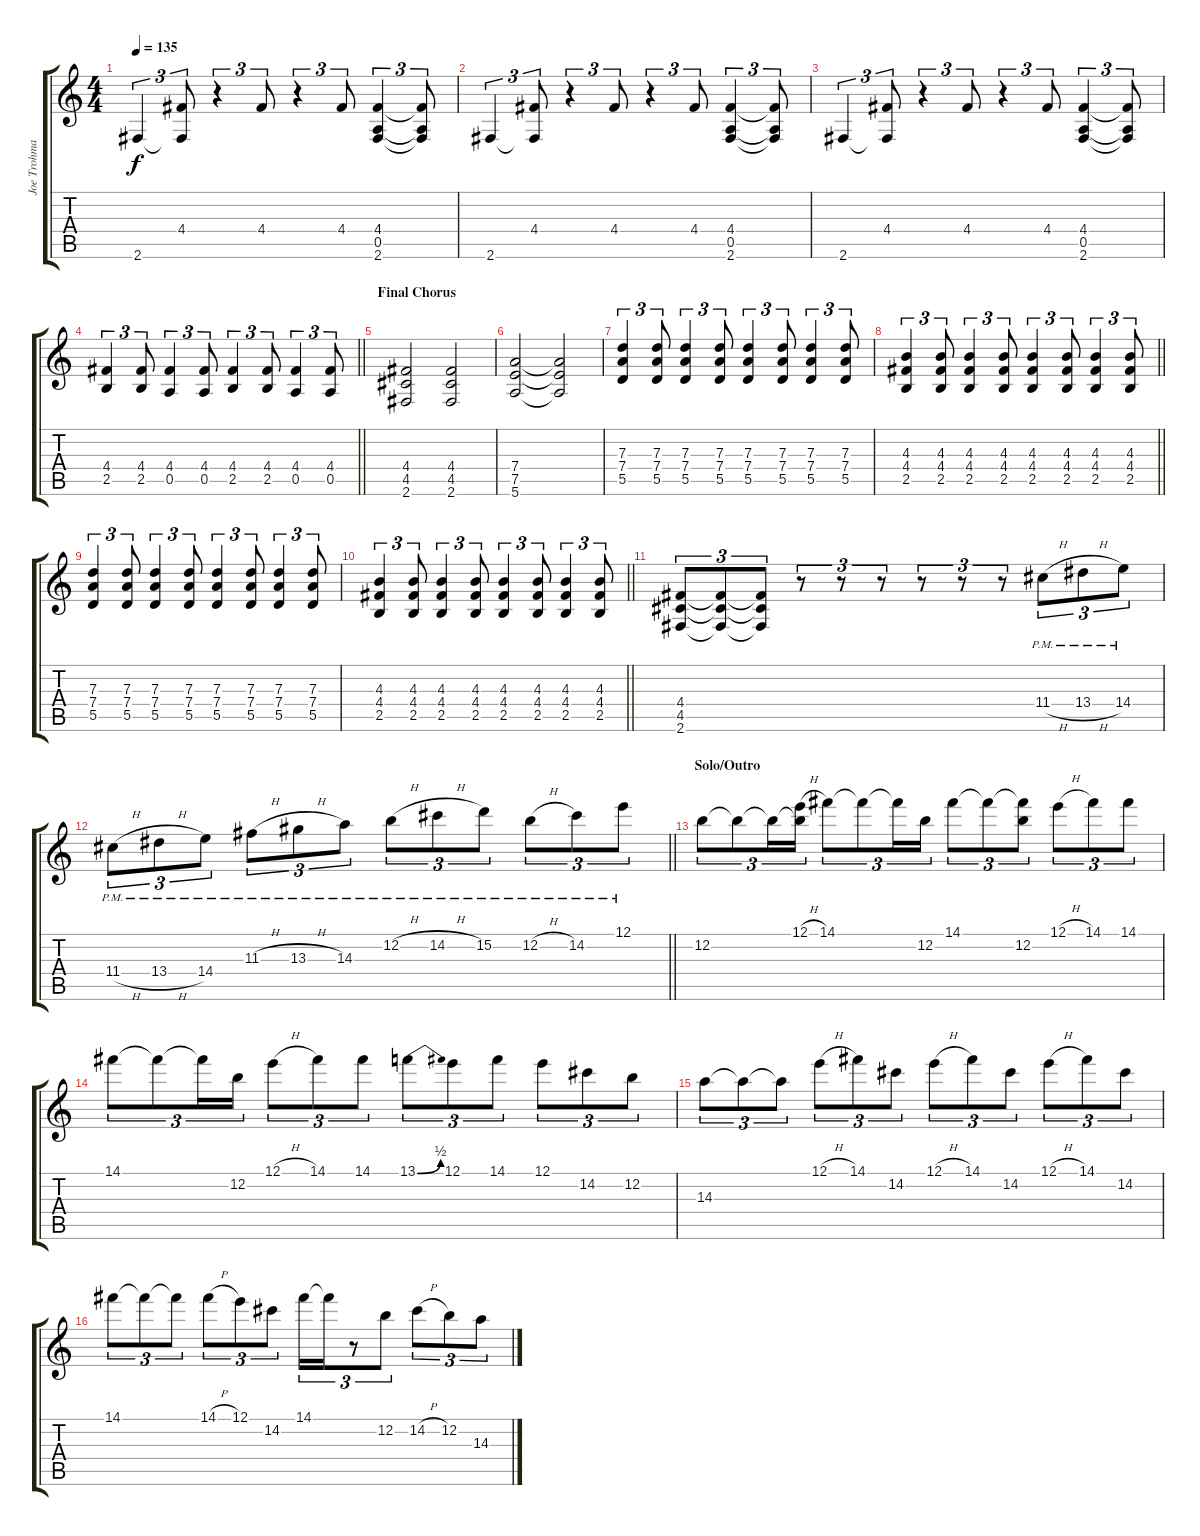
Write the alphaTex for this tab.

\track ("Joe Trohman" "Joe Trohma") {instrument distortionguitar}
\staff {score tabs}
\tuning (E4 B3 G3 D3 A2 E2) {hide}
\ts (4 4)
\tempo 135
\clef g2
\ks c
2.6.4{tu (3 2) dy f} (4.4 2.6{t}).8{tu (3 2)} r.4{tu (3 2)} 4.4.8{tu (3 2)} r.4{tu (3 2)} 4.4.8{tu (3 2)} (4.4 0.5 2.6).4{tu (3 2)} (4.4{t} 0.5{t} 2.6{t}).8{tu (3 2)} |
2.6.4{tu (3 2)} (4.4 2.6{t}).8{tu (3 2)} r.4{tu (3 2)} 4.4.8{tu (3 2)} r.4{tu (3 2)} 4.4.8{tu (3 2)} (4.4 0.5 2.6).4{tu (3 2)} (4.4{t} 0.5{t} 2.6{t}).8{tu (3 2)} |
2.6.4{tu (3 2)} (4.4 2.6{t}).8{tu (3 2)} r.4{tu (3 2)} 4.4.8{tu (3 2)} r.4{tu (3 2)} 4.4.8{tu (3 2)} (4.4 0.5 2.6).4{tu (3 2)} (4.4{t} 0.5{t} 2.6{t}).8{tu (3 2)} |
\barLineRight lightlight
(4.4 2.5).4{tu (3 2)} (4.4 2.5).8{tu (3 2)} (4.4 0.5).4{tu (3 2)} (4.4 0.5).8{tu (3 2)} (4.4 2.5).4{tu (3 2)} (4.4 2.5).8{tu (3 2)} (4.4 0.5).4{tu (3 2)} (4.4 0.5).8{tu (3 2)} |
\section ("" "Final Chorus")
(4.4 4.5 2.6).2{volume 12} (4.4 4.5 2.6).2 |
(7.4 7.5 5.6).2 (7.4{t} 7.5{t} 5.6{t}).2 |
(7.3 7.4 5.5).4{tu (3 2)} (7.3 7.4 5.5).8{tu (3 2)} (7.3 7.4 5.5).4{tu (3 2)} (7.3 7.4 5.5).8{tu (3 2)} (7.3 7.4 5.5).4{tu (3 2)} (7.3 7.4 5.5).8{tu (3 2)} (7.3 7.4 5.5).4{tu (3 2)} (7.3 7.4 5.5).8{tu (3 2)} |
\barLineRight lightlight
(4.3 4.4 2.5).4{tu (3 2)} (4.3 4.4 2.5).8{tu (3 2)} (4.3 4.4 2.5).4{tu (3 2)} (4.3 4.4 2.5).8{tu (3 2)} (4.3 4.4 2.5).4{tu (3 2)} (4.3 4.4 2.5).8{tu (3 2)} (4.3 4.4 2.5).4{tu (3 2)} (4.3 4.4 2.5).8{tu (3 2)} |
(7.3 7.4 5.5).4{tu (3 2)} (7.3 7.4 5.5).8{tu (3 2)} (7.3 7.4 5.5).4{tu (3 2)} (7.3 7.4 5.5).8{tu (3 2)} (7.3 7.4 5.5).4{tu (3 2)} (7.3 7.4 5.5).8{tu (3 2)} (7.3 7.4 5.5).4{tu (3 2)} (7.3 7.4 5.5).8{tu (3 2)} |
\barLineRight lightlight
(4.3 4.4 2.5).4{tu (3 2)} (4.3 4.4 2.5).8{tu (3 2)} (4.3 4.4 2.5).4{tu (3 2)} (4.3 4.4 2.5).8{tu (3 2)} (4.3 4.4 2.5).4{tu (3 2)} (4.3 4.4 2.5).8{tu (3 2)} (4.3 4.4 2.5).4{tu (3 2)} (4.3 4.4 2.5).8{tu (3 2)} |
(4.4 4.5 2.6).8{tu (3 2)} (4.4{t} 4.5{t} 2.6{t}).8{tu (3 2)} (4.4{t} 4.5{t} 2.6{t}).8{tu (3 2)} r.8{tu (3 2)} r.8{tu (3 2)} r.8{tu (3 2)} r.8{tu (3 2)} r.8{tu (3 2)} r.8{tu (3 2)} 11.4{h pm}.8{tu (3 2) volume 16 balance 8 instrument distortionguitar} 13.4{h pm}.8{tu (3 2)} 14.4{pm}.8{tu (3 2)} |
\barLineRight lightlight
11.4{h pm}.8{tu (3 2)} 13.4{h pm}.8{tu (3 2)} 14.4{pm}.8{tu (3 2)} 11.3{h pm}.8{tu (3 2)} 13.3{h pm}.8{tu (3 2)} 14.3{pm}.8{tu (3 2)} 12.2{h pm}.8{tu (3 2)} 14.2{h pm}.8{tu (3 2)} 15.2{pm}.8{tu (3 2)} 12.2{h pm}.8{tu (3 2)} 14.2{pm}.8{tu (3 2)} 12.1{pm}.8{tu (3 2)} |
\section ("" "Solo/Outro")
12.2.8{tu (3 2)} 12.2{t}.8{tu (3 2)} 12.2{t}.16{tu (3 2)} (12.1{h} 12.2{t}).16{tu (3 2)} 14.1.8{tu (3 2)} 14.1{t}.8{tu (3 2)} 14.1{t}.16{tu (3 2)} 12.2.16{tu (3 2)} 14.1.8{tu (3 2)} 14.1{t}.8{tu (3 2)} (14.1{t} 12.2).8{tu (3 2)} 12.1{h}.8{tu (3 2)} 14.1.8{tu (3 2)} 14.1.8{tu (3 2)} |
14.1.8{tu (3 2)} 14.1{t}.8{tu (3 2)} 14.1{t}.16{tu (3 2)} 12.2.16{tu (3 2)} 12.1{h}.8{tu (3 2)} 14.1.8{tu (3 2)} 14.1.8{tu (3 2)} 13.1{be (bend 0 0 60 2)}.8{tu (3 2)} 12.1.8{tu (3 2)} 14.1.8{tu (3 2)} 12.1.8{tu (3 2)} 14.2.8{tu (3 2)} 12.2.8{tu (3 2)} |
14.3.8{tu (3 2)} 14.3{t}.8{tu (3 2)} 14.3{t}.8{tu (3 2)} 12.1{h}.8{tu (3 2)} 14.1.8{tu (3 2)} 14.2.8{tu (3 2)} 12.1{h}.8{tu (3 2)} 14.1.8{tu (3 2)} 14.2.8{tu (3 2)} 12.1{h}.8{tu (3 2)} 14.1.8{tu (3 2)} 14.2.8{tu (3 2)} |
14.1.8{tu (3 2)} 14.1{t}.8{tu (3 2)} 14.1{t}.8{tu (3 2)} 14.1{h}.8{tu (3 2)} 12.1.8{tu (3 2)} 14.2.8{tu (3 2)} 14.1.16{tu (3 2)} 14.1{t}.16{tu (3 2)} r.8{tu (3 2)} 12.2.8{tu (3 2)} 14.2{h}.8{tu (3 2)} 12.2.8{tu (3 2)} 14.3.8{tu (3 2)}
